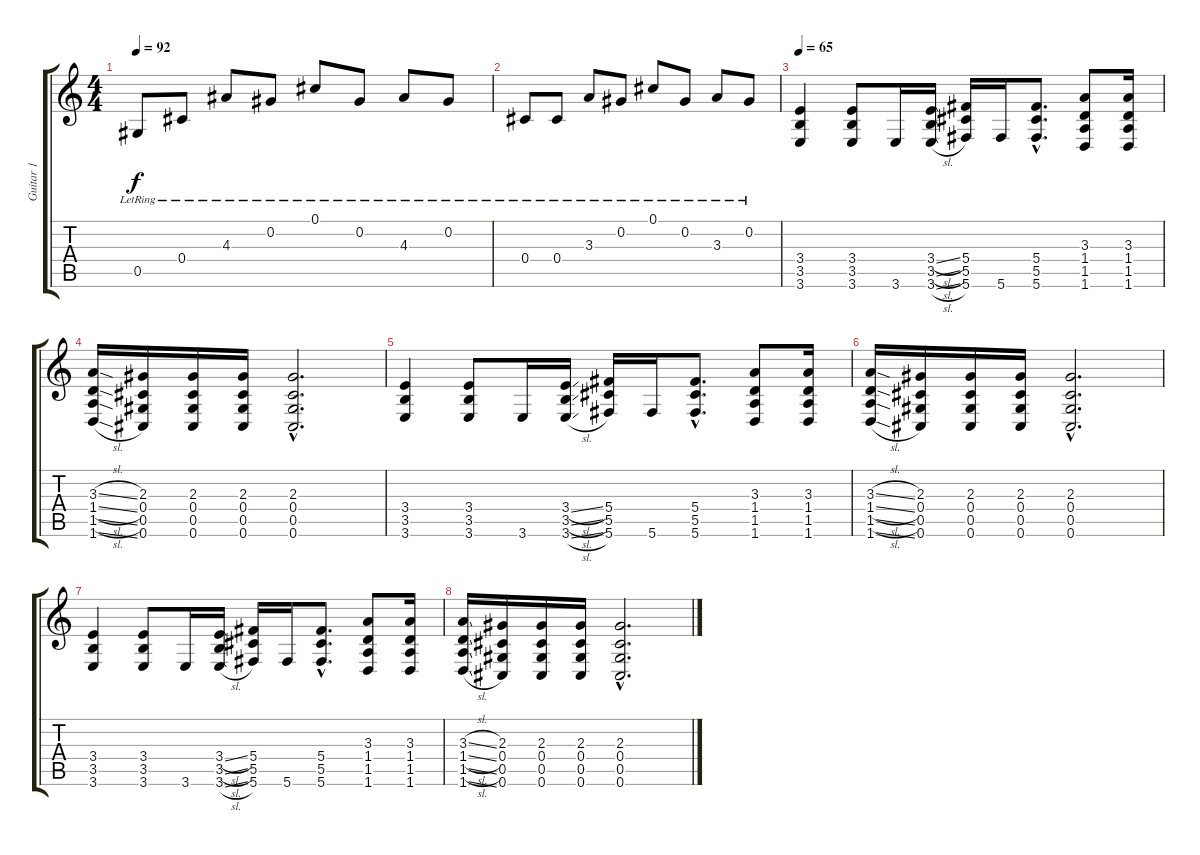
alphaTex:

\track ("Guitar 1" "Guitar 1") {instrument electricguitarclean}
\staff {score tabs}
\tuning (Db4 Ab3 Gb3 Db3 Ab2 Db2) {hide}
\ts (4 4)
\tempo 92
\clef g2
\ks c
0.5{lr}.8{dy f} 0.4{lr}.8 4.3{lr}.8 0.2{lr}.8 0.1{lr}.8 0.2{lr}.8 4.3{lr}.8 0.2{lr}.8 |
0.4{lr}.8 0.4{lr}.8 3.3{lr}.8 0.2{lr}.8 0.1{lr}.8 0.2{lr}.8 3.3{lr}.8 0.2{lr}.8 |
\section ("" "")
\tempo 65
(3.4 3.5 3.6).4{instrument distortionguitar} (3.4 3.5 3.6).8 3.6.16 (3.4{sl} 3.5{sl} 3.6{sl}).16 (5.4 5.5 5.6).16 5.6.16 (5.4{hac} 5.5{hac} 5.6{hac}).8{d} (3.3 1.4 1.5 1.6).8 (3.3 1.4 1.5 1.6).16 |
(3.3{sl} 1.4{sl} 1.5{sl} 1.6{sl}).16 (2.3 0.4 0.5 0.6).16 (2.3 0.4 0.5 0.6).16 (2.3 0.4 0.5 0.6).16 (2.3{hac} 0.4{hac} 0.5{hac} 0.6{hac}).2{d} |
(3.4 3.5 3.6).4 (3.4 3.5 3.6).8 3.6.16 (3.4{sl} 3.5{sl} 3.6{sl}).16 (5.4 5.5 5.6).16 5.6.16 (5.4{hac} 5.5{hac} 5.6{hac}).8{d} (3.3 1.4 1.5 1.6).8 (3.3 1.4 1.5 1.6).16 |
(3.3{sl} 1.4{sl} 1.5{sl} 1.6{sl}).16 (2.3 0.4 0.5 0.6).16 (2.3 0.4 0.5 0.6).16 (2.3 0.4 0.5 0.6).16 (2.3{hac} 0.4{hac} 0.5{hac} 0.6{hac}).2{d} |
(3.4 3.5 3.6).4 (3.4 3.5 3.6).8 3.6.16 (3.4{sl} 3.5{sl} 3.6{sl}).16 (5.4 5.5 5.6).16 5.6.16 (5.4{hac} 5.5{hac} 5.6{hac}).8{d} (3.3 1.4 1.5 1.6).8 (3.3 1.4 1.5 1.6).16 |
(3.3{sl} 1.4{sl} 1.5{sl} 1.6{sl}).16 (2.3 0.4 0.5 0.6).16 (2.3 0.4 0.5 0.6).16 (2.3 0.4 0.5 0.6).16 (2.3{hac} 0.4{hac} 0.5{hac} 0.6{hac}).2{d}
